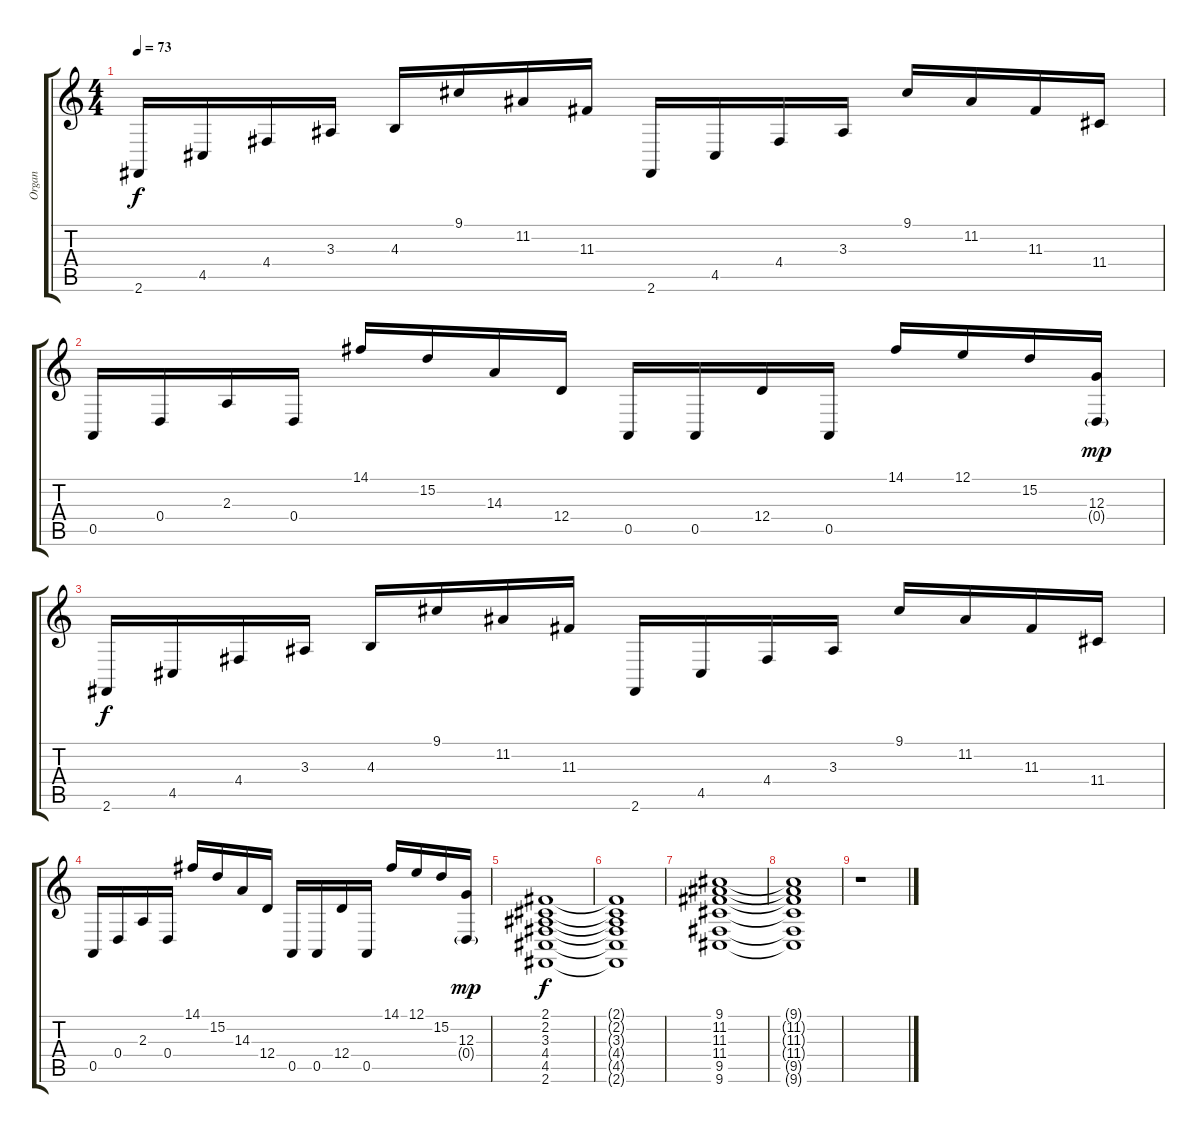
\track ("Organ" "Organ") {instrument churchorgan}
\staff {score tabs}
\tuning (E4 B3 G3 D3 A2 E2) {hide}
\ts (4 4)
\tempo 73
\clef g2
\ks c
2.6.16{dy f} 4.5.16 4.4.16 3.3.16 4.3.16 9.1.16 11.2.16 11.3.16 2.6.16 4.5.16 4.4.16 3.3.16 9.1.16 11.2.16 11.3.16 11.4.16 |
0.5.16 0.4.16 2.3.16 0.4.16 14.1.16 15.2.16 14.3.16 12.4.16 0.5.16 0.5.16 12.4.16 0.5.16 14.1.16 12.1.16 15.2.16 (12.3 0.4{g}).16{dy mp} |
2.6.16{dy f} 4.5.16 4.4.16 3.3.16 4.3.16 9.1.16 11.2.16 11.3.16 2.6.16 4.5.16 4.4.16 3.3.16 9.1.16 11.2.16 11.3.16 11.4.16 |
0.5.16 0.4.16 2.3.16 0.4.16 14.1.16 15.2.16 14.3.16 12.4.16 0.5.16 0.5.16 12.4.16 0.5.16 14.1.16 12.1.16 15.2.16 (12.3 0.4{g}).16{dy mp} |
(2.1 2.2 3.3 4.4 4.5 2.6).1{dy f} |
(2.1{t} 2.2{t} 3.3{t} 4.4{t} 4.5{t} 2.6{t}).1 |
(9.1 11.2 11.3 11.4 9.5 9.6).1 |
(9.1{t} 11.2{t} 11.3{t} 11.4{t} 9.5{t} 9.6{t}).1 |
r.1
